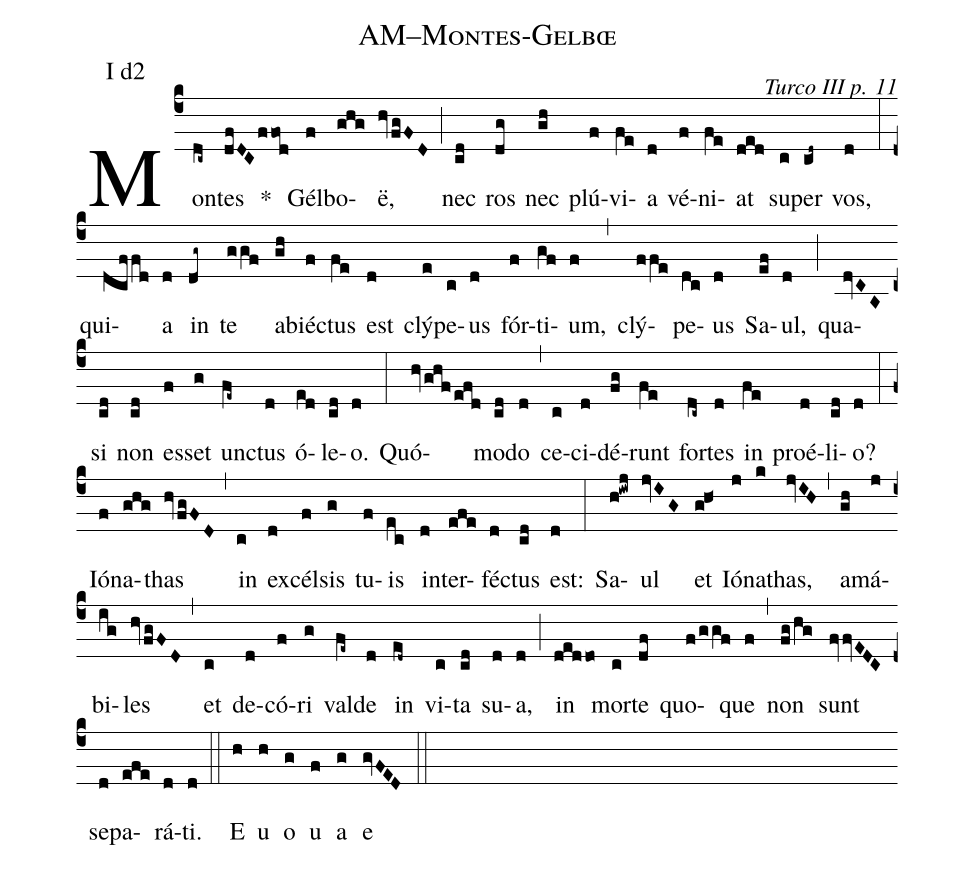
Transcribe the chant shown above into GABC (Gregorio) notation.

name: AM--Montes-Gelbœ;
commentary: Turco III p. 11;
annotation: I d2;
%%
(c4) Mon(dc~)tes(dfDC/ffod) *() Gél(f)bo(ghg)ë,(hv/fgFD) (;) nec(cd) ros(dg) nec(gh) plú(f)vi(fe)a(d) vé(f)ni(fe)at(ded) su(c)per(cd~) vos,(d) (:) qui(dcffd)a(d) in(dg~) te(ggf) ab(gh)ié(f)ctus(fe) est(d) clý(e)pe(c)us(d) fór(f)ti(gf)um,(f) (,) clý(ffe)pe(dc)us(d) Sa(ef)ul,(d) (;) qua(dvCA)si(cd) non(cd) es(f)set(g) un(fe~)ctus(d) ó(ed)le(cd)o.(d) (:) Quó(hv/ghf/efd)mo(cd)do(d) (,) ce(c)ci(d)dé(fg)runt(fe) for(dc~)tes(d) in(fe) proé(d)li(cd)o?(d) (:) Ió(f)na(ghg)thas(hv/fgFD) (,) in(c) ex(d)cél(f)sis(g) tu(f)is(ec) in(d)ter(efe)fé(d)ctus(cd) est:(d) (:) Sa(h!iwj)ul(jvIG) et(gh<) Ió(j)na(k)thas,(jvIH) (,) a(gh)má(j)bi(ig)les(hv/fgFD) (,) et(c) de(d)có(f)ri(g) val(fe~)de(d) in(ed~) vi(c)ta(cd) su(d)a,(d) (;) in(deddo) mor(c)te(df) quo(f/ggf)que(f) (,) non(fg/hg) sunt(fvvEDC) se(d)pa(efe)rá(d)ti.(d) (::) E(h) u(h) o(g) u(f) a(g) e(gvFED) (::)
